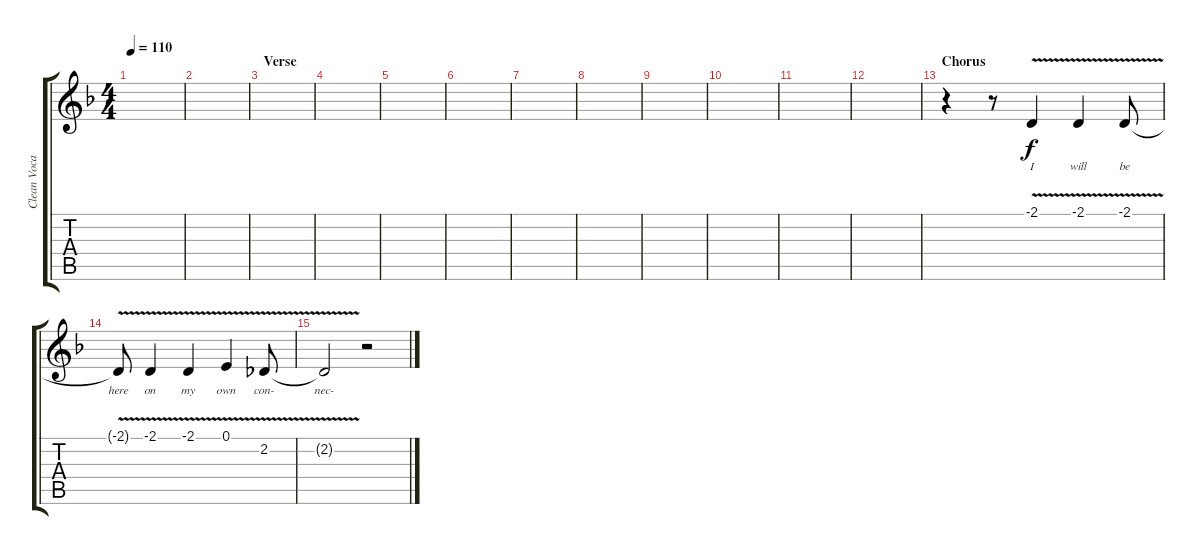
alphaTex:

\track ("Clean Vocal (by JWP) (Staff 1)" "Clean Voca") {instrument lead7fifths}
\staff {score tabs}
\tuning (E4 B3 G3 D3 A2 E2) {hide}
\ts (4 4)
\tempo 110
\clef g2
\ks dminor
|
|
\section ("" "Verse")
|
|
|
|
|
|
|
|
|
|
\section ("" "Chorus")
r.4 r.8 -2.1{v}.4{lyrics (0 "I") lyrics (1 "") lyrics (2 "") lyrics (3 "") lyrics (4 "")} -2.1{v}.4{lyrics (0 "will") lyrics (1 "") lyrics (2 "") lyrics (3 "") lyrics (4 "")} -2.1{v}.8{lyrics (0 "be") lyrics (1 "") lyrics (2 "") lyrics (3 "") lyrics (4 "")} |
-2.1{v t}.8{lyrics (0 "here") lyrics (1 "") lyrics (2 "") lyrics (3 "") lyrics (4 "")} -2.1{v}.4{lyrics (0 "on") lyrics (1 "") lyrics (2 "") lyrics (3 "") lyrics (4 "")} -2.1{v}.4{lyrics (0 "my") lyrics (1 "") lyrics (2 "") lyrics (3 "") lyrics (4 "")} 0.1{v}.4{lyrics (0 "own") lyrics (1 "") lyrics (2 "") lyrics (3 "") lyrics (4 "")} 2.2{v}.8{lyrics (0 "con-") lyrics (1 "") lyrics (2 "") lyrics (3 "") lyrics (4 "")} |
2.2{v t}.2{lyrics (0 "nec-") lyrics (1 "") lyrics (2 "") lyrics (3 "") lyrics (4 "")} r.2
